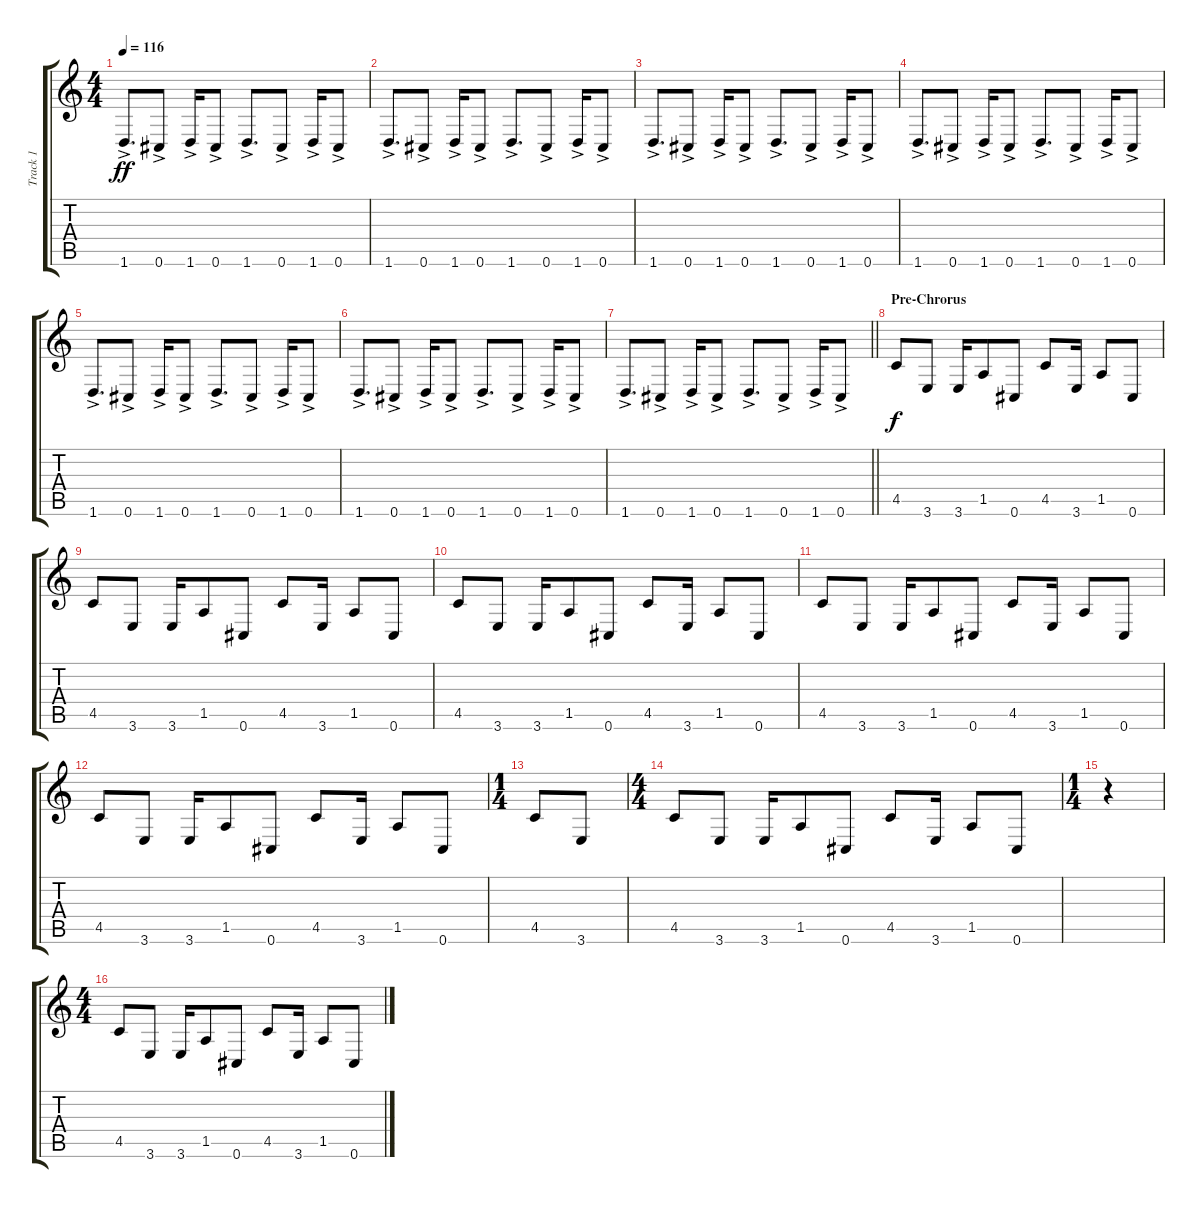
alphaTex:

\track ("Track 1" "Track 1") {instrument distortionguitar}
\staff {score tabs}
\tuning (B3 Bb3 Gb3 Db3 Ab2 Db2) {hide}
\ts (4 4)
\tempo 116
\clef g2
\ks c
1.6{ac}.8{d dy ff} 0.6{ac}.8 1.6{ac}.16 0.6{ac}.8 1.6{ac}.8{d} 0.6{ac}.8 1.6{ac}.16 0.6{ac}.8 |
1.6{ac}.8{d} 0.6{ac}.8 1.6{ac}.16 0.6{ac}.8 1.6{ac}.8{d} 0.6{ac}.8 1.6{ac}.16 0.6{ac}.8 |
1.6{ac}.8{d} 0.6{ac}.8 1.6{ac}.16 0.6{ac}.8 1.6{ac}.8{d} 0.6{ac}.8 1.6{ac}.16 0.6{ac}.8 |
1.6{ac}.8{d} 0.6{ac}.8 1.6{ac}.16 0.6{ac}.8 1.6{ac}.8{d} 0.6{ac}.8 1.6{ac}.16 0.6{ac}.8 |
1.6{ac}.8{d} 0.6{ac}.8 1.6{ac}.16 0.6{ac}.8 1.6{ac}.8{d} 0.6{ac}.8 1.6{ac}.16 0.6{ac}.8 |
1.6{ac}.8{d} 0.6{ac}.8 1.6{ac}.16 0.6{ac}.8 1.6{ac}.8{d} 0.6{ac}.8 1.6{ac}.16 0.6{ac}.8 |
\barLineRight lightlight
1.6{ac}.8{d} 0.6{ac}.8 1.6{ac}.16 0.6{ac}.8 1.6{ac}.8{d} 0.6{ac}.8 1.6{ac}.16 0.6{ac}.8 |
\section ("" "Pre-Chrorus")
4.5.8{dy f} 3.6.8 3.6.16 1.5.8 0.6.8 4.5.8 3.6.16 1.5.8 0.6.8 |
4.5.8 3.6.8 3.6.16 1.5.8 0.6.8 4.5.8 3.6.16 1.5.8 0.6.8 |
4.5.8 3.6.8 3.6.16 1.5.8 0.6.8 4.5.8 3.6.16 1.5.8 0.6.8 |
4.5.8 3.6.8 3.6.16 1.5.8 0.6.8 4.5.8 3.6.16 1.5.8 0.6.8 |
4.5.8 3.6.8 3.6.16 1.5.8 0.6.8 4.5.8 3.6.16 1.5.8 0.6.8 |
\ts (1 4)
4.5.8 3.6.8 |
\ts (4 4)
4.5.8 3.6.8 3.6.16 1.5.8 0.6.8 4.5.8 3.6.16 1.5.8 0.6.8 |
\ts (1 4)
r.4 |
\ts (4 4)
4.5.8 3.6.8 3.6.16 1.5.8 0.6.8 4.5.8 3.6.16 1.5.8 0.6.8
